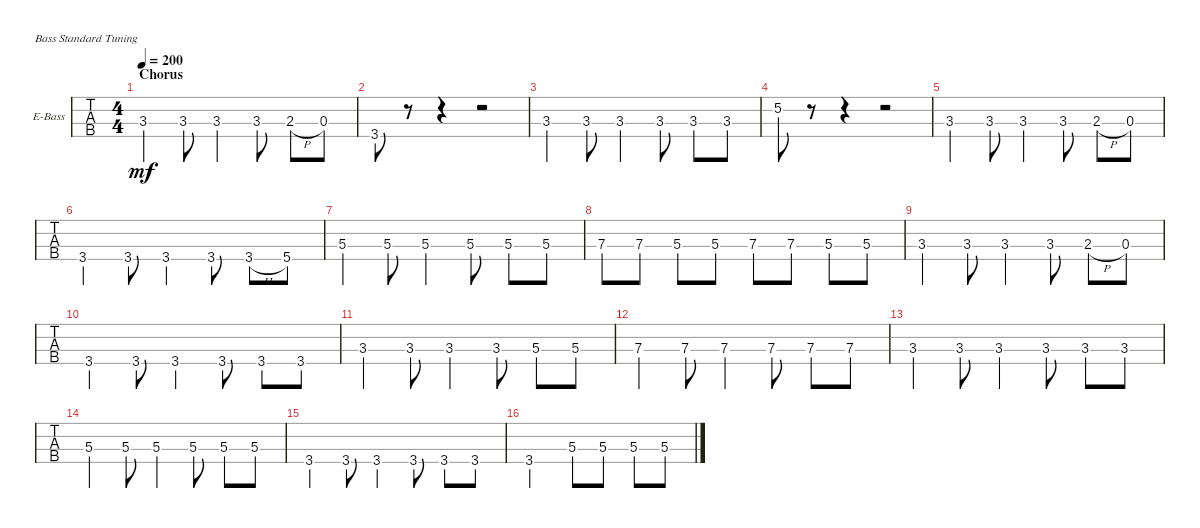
\defaultSystemsLayout 4
\bracketExtendMode groupsimilarinstruments
\firstSystemTrackNameOrientation horizontal
\otherSystemsTrackNameOrientation horizontal
\track ("Akshay" "E-Bass") {instrument electricbassfinger}
\staff {tabs}
\tuning (G2 D2 A1 E1)
\ts (4 4)
\section ("" "Chorus")
\tempo 200
\clef f4
\ks c
3.3.4{dy mf} 3.3.8 3.3.4 3.3.8 2.3{h}.8 0.3.8 |
3.4.8 r.8 r.4 r.2 |
3.3.4 3.3.8 3.3.4 3.3.8 3.3.8 3.3.8 |
5.2.8 r.8 r.4 r.2 |
3.3.4 3.3.8 3.3.4 3.3.8 2.3{h}.8 0.3.8 |
3.4.4 3.4.8 3.4.4 3.4.8 3.4{h}.8 5.4.8 |
5.3.4 5.3.8 5.3.4 5.3.8 5.3.8 5.3.8 |
7.3.8 7.3.8 5.3.8 5.3.8 7.3.8 7.3.8 5.3.8 5.3.8 |
3.3.4 3.3.8 3.3.4 3.3.8 2.3{h}.8 0.3.8 |
3.4.4 3.4.8 3.4.4 3.4.8 3.4.8 3.4.8 |
3.3.4 3.3.8 3.3.4 3.3.8 5.3.8 5.3.8 |
7.3.4 7.3.8 7.3.4 7.3.8 7.3.8 7.3.8 |
3.3.4 3.3.8 3.3.4 3.3.8 3.3.8 3.3.8 |
5.3.4 5.3.8 5.3.4 5.3.8 5.3.8 5.3.8 |
3.4.4 3.4.8 3.4.4 3.4.8 3.4.8 3.4.8 |
3.4.2 5.3.8 5.3.8 5.3.8 5.3.8
